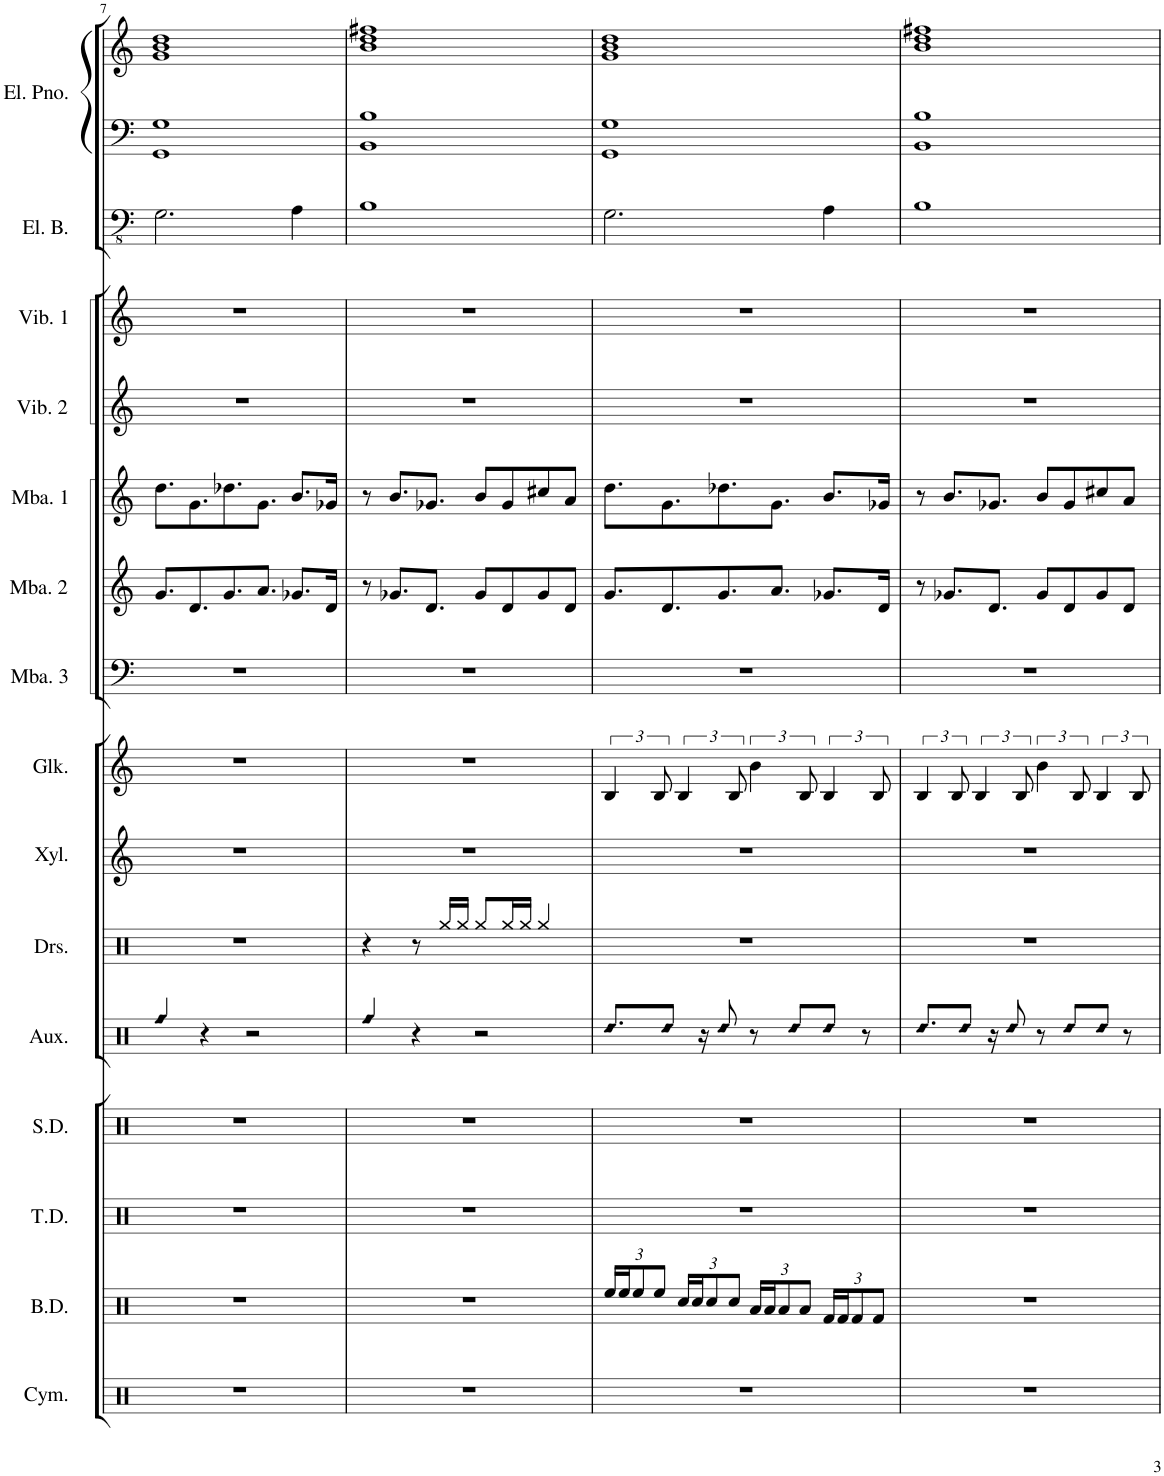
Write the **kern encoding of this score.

**kern	**kern	**kern	**kern	**kern	**kern	**kern	**kern	**kern	**kern	**kern	**kern	**kern	**kern	**kern	**kern
*part15	*part14	*part13	*part12	*part11	*part10	*part9	*part8	*part7	*part6	*part5	*part4	*part3	*part2	*part1	*part1
*staff16	*staff15	*staff14	*staff13	*staff12	*staff11	*staff10	*staff9	*staff8	*staff7	*staff6	*staff5	*staff4	*staff3	*staff2	*staff1
*I"Cymbals	*I"Bass Drums	*I"Tenor Drums	*I"Snare Drum	*I"Aux. Perc.	*I"Drumset	*I"Xylophone	*I"Glockenspiel	*I"Marimba 3	*I"Marimba 2	*I"Marimba 1	*I"Vibraphone 2	*I"Vibraphone 1	*I"Electric Bass	*I"Electric Piano	*
*I'Cym.	*I'B.D.	*I'T.D.	*I'S.D.	*I'Aux.	*I'Drs.	*I'Xyl.	*I'Glk.	*I'Mba. 3	*I'Mba. 2	*I'Mba. 1	*I'Vib. 2	*I'Vib. 1	*I'El. B.	*I'El. Pno.	*
!!LO:PB:g=z
*clefX	*clefX	*clefX	*clefX	*clefX	*clefX	*clefG2	*clefG2	*clefF4	*clefG2	*clefG2	*clefG2	*clefG2	*clefFv4	*clefF4	*clefG2
*	*	*	*	*	*	*Trd-7c-12	*Trd-14c-24	*	*	*	*	*	*	*	*
*k[]	*k[]	*k[]	*k[]	*k[]	*k[]	*k[]	*k[]	*k[]	*k[]	*k[]	*k[]	*k[]	*k[]	*k[]	*k[]
*M4/4	*M4/4	*M4/4	*M4/4	*M4/4	*M4/4	*M4/4	*M4/4	*M4/4	*M4/4	*M4/4	*M4/4	*M4/4	*M4/4	*M4/4	*M4/4
=7	=7	=7	=7	=7	=7	=7	=7	=7	=7	=7	=7	=7	=7	=7	=7
!	!	!	!	!LO:N:head=diamond	!	!	!	!	!	!	!	!	!	!	!
1r	1r	1r	1r	4Rff/	1r	1r	1r	1r	8.g/L	8.dd\L	1r	1r	2.GG\	1GG 1G	1g 1b 1dd
.	.	.	.	.	.	.	.	.	8.d/	8.g\	.	.	.	.	.
.	.	.	.	4r	.	.	.	.	.	.	.	.	.	.	.
.	.	.	.	.	.	.	.	.	8.g/	8.dd-X\	.	.	.	.	.
.	.	.	.	2r	.	.	.	.	.	.	.	.	.	.	.
.	.	.	.	.	.	.	.	.	8.a/J	8.g\J	.	.	.	.	.
.	.	.	.	.	.	.	.	.	8.g-X/L	8.b/L	.	.	4AA\	.	.
.	.	.	.	.	.	.	.	.	16d/Jk	16g-X/Jk	.	.	.	.	.
=8	=8	=8	=8	=8	=8	=8	=8	=8	=8	=8	=8	=8	=8	=8	=8
!	!	!	!	!LO:N:head=diamond	!	!	!	!	!	!	!	!	!	!	!
1r	1r	1r	1r	4Rff/	4r	1r	1r	1r	8r	8r	1r	1r	1BB	1BB 1B	1b 1dd 1ff#X
.	.	.	.	.	.	.	.	.	8.g-X/L	8.b/L	.	.	.	.	.
.	.	.	.	4r	8r	.	.	.	.	.	.	.	.	.	.
.	.	.	.	.	.	.	.	.	8.d/J	8.g-X/J	.	.	.	.	.
.	.	.	.	.	16Rgg/LL	.	.	.	.	.	.	.	.	.	.
.	.	.	.	.	16Rgg/JJ	.	.	.	.	.	.	.	.	.	.
.	.	.	.	2r	8Rgg/L	.	.	.	8g-/L	8b/L	.	.	.	.	.
.	.	.	.	.	16Rgg/L	.	.	.	8d/	8g-/	.	.	.	.	.
.	.	.	.	.	16Rgg/JJ	.	.	.	.	.	.	.	.	.	.
.	.	.	.	.	4Rgg/	.	.	.	8g-/	8cc#X/	.	.	.	.	.
.	.	.	.	.	.	.	.	.	8d/J	8a/J	.	.	.	.	.
=9	=9	=9	=9	=9	=9	=9	=9	=9	=9	=9	=9	=9	=9	=9	=9
*	*Xbrackettup	*	*	*	*	*	*	*	*	*	*	*	*	*	*
!	!	!	!	!LO:N:head=diamond	!	!	!	!	!	!	!	!	!	!	!
1r	24Ree/LL	1r	1r	8.Rdd/L	1r	1r	6B/	1r	8.g/L	8.dd\L	1r	1r	2.GG\	1GG 1G	1g 1b 1dd
.	24Ree/J	.	.	.	.	.	.	.	.	.	.	.	.	.	.
.	12Ree/	.	.	.	.	.	.	.	.	.	.	.	.	.	.
.	12Ree/J	.	.	.	.	.	12B/	.	.	.	.	.	.	.	.
!	!	!	!	!LO:N:head=diamond	!	!	!	!	!	!	!	!	!	!	!
.	.	.	.	8Rdd/J	.	.	.	.	8.d/	8.g\	.	.	.	.	.
.	24Rcc/LL	.	.	.	.	.	6B/	.	.	.	.	.	.	.	.
.	24Rcc/J	.	.	.	.	.	.	.	.	.	.	.	.	.	.
.	.	.	.	16r	.	.	.	.	.	.	.	.	.	.	.
.	12Rcc/	.	.	.	.	.	.	.	.	.	.	.	.	.	.
!	!	!	!	!LO:N:head=diamond	!	!	!	!	!	!	!	!	!	!	!
.	.	.	.	8Rdd/	.	.	.	.	8.g/	8.dd-X\	.	.	.	.	.
.	12Rcc/J	.	.	.	.	.	12B/	.	.	.	.	.	.	.	.
.	24Ra/LL	.	.	8r	.	.	6b\	.	.	.	.	.	.	.	.
.	24Ra/J	.	.	.	.	.	.	.	.	.	.	.	.	.	.
.	.	.	.	.	.	.	.	.	8.a/J	8.g\J	.	.	.	.	.
.	12Ra/	.	.	.	.	.	.	.	.	.	.	.	.	.	.
!	!	!	!	!LO:N:head=diamond	!	!	!	!	!	!	!	!	!	!	!
.	.	.	.	8Rdd/L	.	.	.	.	.	.	.	.	.	.	.
.	12Ra/J	.	.	.	.	.	12B/	.	.	.	.	.	.	.	.
!	!	!	!	!LO:N:head=diamond	!	!	!	!	!	!	!	!	!	!	!
.	24Rf/LL	.	.	8Rdd/J	.	.	6B/	.	8.g-X/L	8.b/L	.	.	4AA\	.	.
.	24Rf/J	.	.	.	.	.	.	.	.	.	.	.	.	.	.
.	12Rf/	.	.	.	.	.	.	.	.	.	.	.	.	.	.
.	.	.	.	8r	.	.	.	.	.	.	.	.	.	.	.
.	12Rf/J	.	.	.	.	.	12B/	.	.	.	.	.	.	.	.
.	.	.	.	.	.	.	.	.	16d/Jk	16g-X/Jk	.	.	.	.	.
=10	=10	=10	=10	=10	=10	=10	=10	=10	=10	=10	=10	=10	=10	=10	=10
!	!	!	!	!LO:N:head=diamond	!	!	!	!	!	!	!	!	!	!	!
1r	1r	1r	1r	8.Rdd/L	1r	1r	6B/	1r	8r	8r	1r	1r	1BB	1BB 1B	1b 1dd 1ff#X
.	.	.	.	.	.	.	.	.	8.g-X/L	8.b/L	.	.	.	.	.
.	.	.	.	.	.	.	12B/	.	.	.	.	.	.	.	.
!	!	!	!	!LO:N:head=diamond	!	!	!	!	!	!	!	!	!	!	!
.	.	.	.	8Rdd/J	.	.	.	.	.	.	.	.	.	.	.
.	.	.	.	.	.	.	6B/	.	.	.	.	.	.	.	.
.	.	.	.	16r	.	.	.	.	8.d/J	8.g-X/J	.	.	.	.	.
!	!	!	!	!LO:N:head=diamond	!	!	!	!	!	!	!	!	!	!	!
.	.	.	.	8Rdd/	.	.	.	.	.	.	.	.	.	.	.
.	.	.	.	.	.	.	12B/	.	.	.	.	.	.	.	.
.	.	.	.	8r	.	.	6b\	.	8g-/L	8b/L	.	.	.	.	.
!	!	!	!	!LO:N:head=diamond	!	!	!	!	!	!	!	!	!	!	!
.	.	.	.	8Rdd/L	.	.	.	.	8d/	8g-/	.	.	.	.	.
.	.	.	.	.	.	.	12B/	.	.	.	.	.	.	.	.
!	!	!	!	!LO:N:head=diamond	!	!	!	!	!	!	!	!	!	!	!
.	.	.	.	8Rdd/J	.	.	6B/	.	8g-/	8cc#X/	.	.	.	.	.
.	.	.	.	8r	.	.	.	.	8d/J	8a/J	.	.	.	.	.
.	.	.	.	.	.	.	12B/	.	.	.	.	.	.	.	.
=	=	=	=	=	=	=	=	=	=	=	=	=	=	=	=
*-	*-	*-	*-	*-	*-	*-	*-	*-	*-	*-	*-	*-	*-	*-	*-
